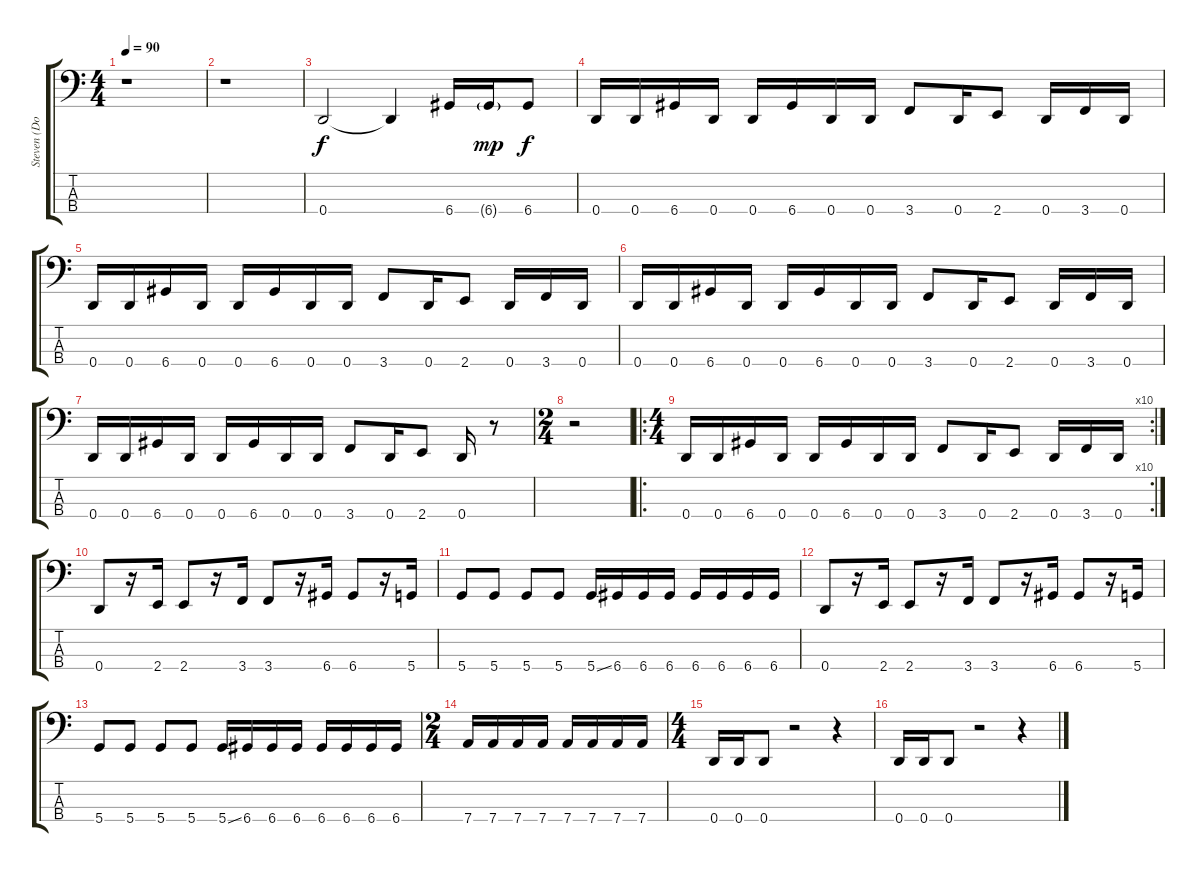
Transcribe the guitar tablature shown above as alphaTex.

\track ("Steven (Doubled)" "Steven (Do") {instrument electricbassfinger}
\staff {score tabs}
\tuning (G2 D2 A1 D1) {hide}
\ts (4 4)
\tempo 90
\clef f4
\ks c
r.1{dy f instrument electricbassfinger} |
r.1 |
0.4.2 0.4{t}.4 6.4.16 6.4{g}.16{dy mp} 6.4.8{dy f} |
0.4.16 0.4.16 6.4.16 0.4.16 0.4.16 6.4.16 0.4.16 0.4.16 3.4.8 0.4.16 2.4.8 0.4.16 3.4.16 0.4.16 |
0.4.16 0.4.16 6.4.16 0.4.16 0.4.16 6.4.16 0.4.16 0.4.16 3.4.8 0.4.16 2.4.8 0.4.16 3.4.16 0.4.16 |
0.4.16 0.4.16 6.4.16 0.4.16 0.4.16 6.4.16 0.4.16 0.4.16 3.4.8 0.4.16 2.4.8 0.4.16 3.4.16 0.4.16 |
0.4.16 0.4.16 6.4.16 0.4.16 0.4.16 6.4.16 0.4.16 0.4.16 3.4.8 0.4.16 2.4.8 0.4.16 r.8 |
\ts (2 4)
r.2 |
\ro
\rc 10
\ts (4 4)
0.4.16 0.4.16 6.4.16 0.4.16 0.4.16 6.4.16 0.4.16 0.4.16 3.4.8 0.4.16 2.4.8 0.4.16 3.4.16 0.4.16 |
0.4.8 r.16 2.4.16 2.4.8 r.16 3.4.16 3.4.8 r.16 6.4.16 6.4.8 r.16 5.4.16 |
5.4.8 5.4.8 5.4.8 5.4.8 5.4{ss}.16 6.4.16 6.4.16 6.4.16 6.4.16 6.4.16 6.4.16 6.4.16 |
0.4.8 r.16 2.4.16 2.4.8 r.16 3.4.16 3.4.8 r.16 6.4.16 6.4.8 r.16 5.4.16 |
5.4.8 5.4.8 5.4.8 5.4.8 5.4{ss}.16 6.4.16 6.4.16 6.4.16 6.4.16 6.4.16 6.4.16 6.4.16 |
\ts (2 4)
7.4.16 7.4.16 7.4.16 7.4.16 7.4.16 7.4.16 7.4.16 7.4.16 |
\ts (4 4)
0.4.16 0.4.16 0.4.8 r.2 r.4 |
0.4.16 0.4.16 0.4.8 r.2 r.4
